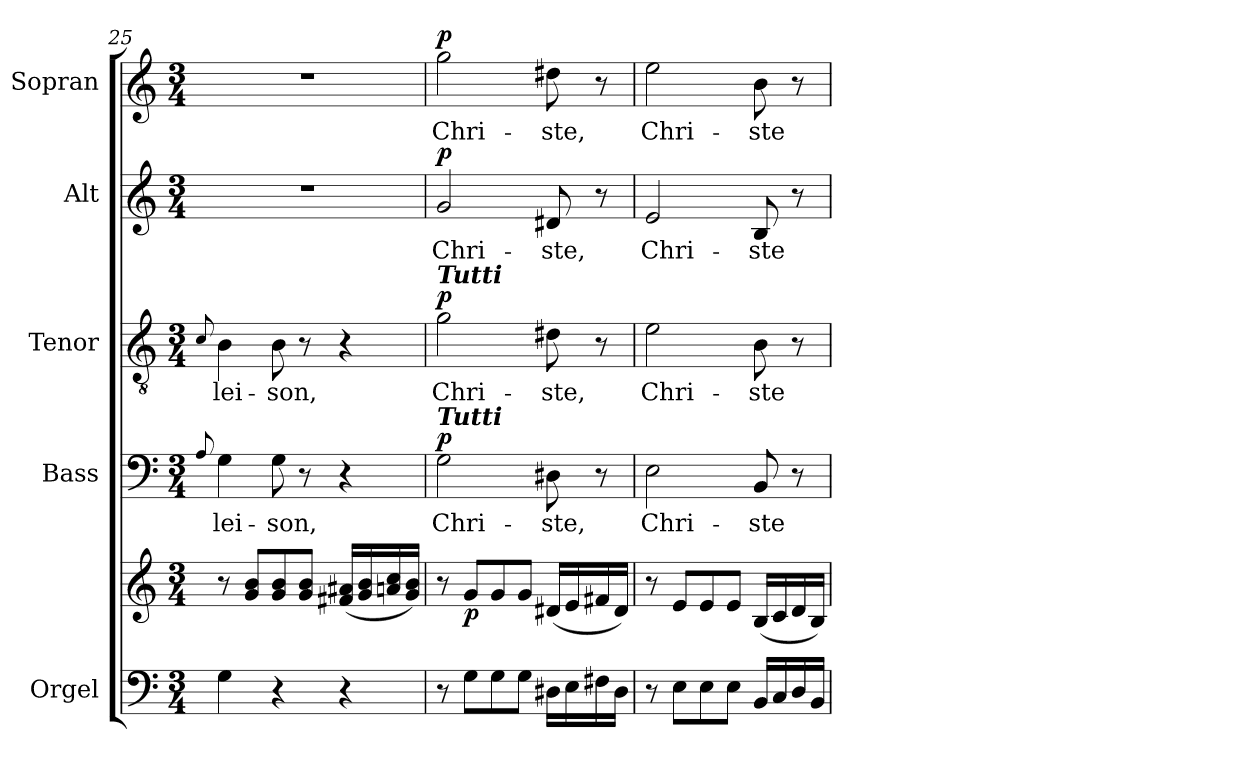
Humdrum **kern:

**kern	**kern	**dynam	**kern	**text	**dynam	**kern	**text	**dynam	**kern	**text	**dynam	**kern	**text	**dynam
*part5	*part5	*part5	*part4	*part4	*part4	*part3	*part3	*part3	*part2	*part2	*part2	*part1	*part1	*part1
*staff6	*staff5	*staff5/6	*staff4	*staff4	*staff4	*staff3	*staff3	*staff3	*staff2	*staff2	*staff2	*staff1	*staff1	*staff1
*I"Orgel	*	*	*I"Bass	*	*	*I"Tenor	*	*	*I"Alt	*	*	*I"Sopran	*	*
*I'Org.	*	*	*I'B.	*	*	*I'T.	*	*	*I'A.	*	*	*I'S.	*	*
*clefF4	*clefG2	*	*clefF4	*	*	*clefGv2	*	*	*clefG2	*	*	*clefG2	*	*
*k[]	*k[]	*	*k[]	*	*	*k[]	*	*	*k[]	*	*	*k[]	*	*
*C:	*C:	*	*C:	*	*	*C:	*	*	*C:	*	*	*C:	*	*
*M3/4	*M3/4	*	*M3/4	*	*	*M3/4	*	*	*M3/4	*	*	*M3/4	*	*
=25	=25	=25	=25	=25	=25	=25	=25	=25	=25	=25	=25	=25	=25	=25
.	.	.	8qqA/	.	.	8qqc/	.	.	.	.	.	.	.	.
!	!	!	!	!LO:LY:b	!	!	!LO:LY:b	!	!	!	!	!	!	!
4G\	8r	.	4G\	-lei-	.	4B\	-lei-	.	2.r	.	.	2.r	.	.
.	8g/ 8b/L	.	.	.	.	.	.	.	.	.	.	.	.	.
!	!	!	!	!LO:LY:b	!	!	!LO:LY:b	!	!	!	!	!	!	!
4r	8g/ 8b/	.	8G\	-son,	.	8B\	-son,	.	.	.	.	.	.	.
.	8g/ 8b/J	.	8r	.	.	8r	.	.	.	.	.	.	.	.
4r	(<16f#X/ 16a#X/LL	.	4r	.	.	4r	.	.	.	.	.	.	.	.
.	16g/ 16b/	.	.	.	.	.	.	.	.	.	.	.	.	.
.	16an/ 16cc/	.	.	.	.	.	.	.	.	.	.	.	.	.
.	16g/ 16b/JJ)	.	.	.	.	.	.	.	.	.	.	.	.	.
=26	=26	=26	=26	=26	=26	=26	=26	=26	=26	=26	=26	=26	=26	=26
!	!	!	!	!	!	!LO:TX:a:Bi:t=Tutti	!	!	!	!	!	!	!	!
!	!	!	!LO:TX:a:Bi:t=Tutti	!	!	!	!	!	!	!	!	!	!	!
!	!	!	!	!LO:LY:b	!LO:DY:a	!	!LO:LY:b	!LO:DY:a	!	!LO:LY:b	!LO:DY:a	!	!LO:LY:b	!LO:DY:a
8r	8r	.	2G\	Chri-	p	2g\	Chri-	p	2g/	Chri-	p	2gg\	Chri-	p
!	!	!LO:DY:b	!	!	!	!	!	!	!	!	!	!	!	!
8G\L	8g/L	p	.	.	.	.	.	.	.	.	.	.	.	.
8G\	8g/	.	.	.	.	.	.	.	.	.	.	.	.	.
8G\J	8g/J	.	.	.	.	.	.	.	.	.	.	.	.	.
!	!	!	!	!LO:LY:b	!	!	!LO:LY:b	!	!	!LO:LY:b	!	!	!LO:LY:b	!
16D#X\LL	(<16d#X/LL	.	8D#X\	-ste,	.	8d#X\	-ste,	.	8d#X/	-ste,	.	8dd#X\	-ste,	.
16E\	16e/	.	.	.	.	.	.	.	.	.	.	.	.	.
16F#X\	16f#X/	.	8r	.	.	8r	.	.	8r	.	.	8r	.	.
16D#\JJ	16d#/JJ)	.	.	.	.	.	.	.	.	.	.	.	.	.
=27	=27	=27	=27	=27	=27	=27	=27	=27	=27	=27	=27	=27	=27	=27
!	!	!	!	!LO:LY:b	!	!	!LO:LY:b	!	!	!LO:LY:b	!	!	!LO:LY:b	!
8r	8r	.	2E\	Chri-	.	2e\	Chri-	.	2e/	Chri-	.	2ee\	Chri-	.
8E\L	8e/L	.	.	.	.	.	.	.	.	.	.	.	.	.
8E\	8e/	.	.	.	.	.	.	.	.	.	.	.	.	.
8E\J	8e/J	.	.	.	.	.	.	.	.	.	.	.	.	.
!	!	!	!	!LO:LY:b	!	!	!LO:LY:b	!	!	!LO:LY:b	!	!	!LO:LY:b	!
16BB/LL	(<16B/LL	.	8BB/	-ste	.	8B\	-ste	.	8B/	-ste	.	8b\	-ste	.
16C/	16c/	.	.	.	.	.	.	.	.	.	.	.	.	.
16D/	16d/	.	8r	.	.	8r	.	.	8r	.	.	8r	.	.
16BB/JJ	16B/JJ)	.	.	.	.	.	.	.	.	.	.	.	.	.
=	=	=	=	=	=	=	=	=	=	=	=	=	=	=
*-	*-	*-	*-	*-	*-	*-	*-	*-	*-	*-	*-	*-	*-	*-
